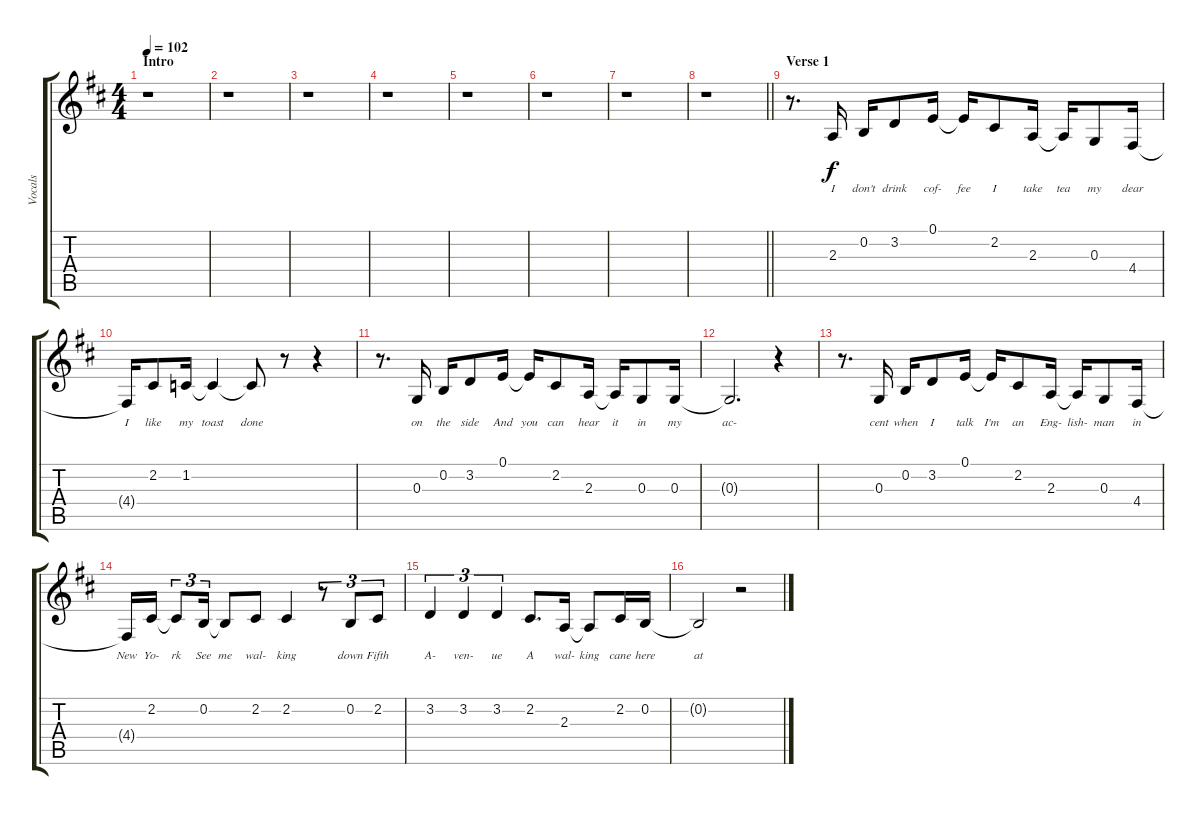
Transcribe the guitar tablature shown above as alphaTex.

\track ("Vocals" "Vocals") {instrument trumpet}
\staff {score tabs}
\tuning (E4 B3 G3 D3 A2 E2) {hide}
\ts (4 4)
\section ("" "Intro")
\tempo 102
\clef g2
\ks d
r.1{dy f instrument trumpet} |
r.1 |
r.1 |
r.1 |
r.1 |
r.1 |
r.1 |
\barLineRight lightlight
r.1 |
\section ("" "Verse 1")
r.8{d} 2.3.16{lyrics (0 "I") lyrics (1 "") lyrics (2 "") lyrics (3 "") lyrics (4 "")} 0.2.16{lyrics (0 "don't") lyrics (1 "") lyrics (2 "") lyrics (3 "") lyrics (4 "")} 3.2.8{lyrics (0 "drink") lyrics (1 "") lyrics (2 "") lyrics (3 "") lyrics (4 "")} 0.1.16{lyrics (0 "cof-") lyrics (1 "") lyrics (2 "") lyrics (3 "") lyrics (4 "")} 0.1{t}.16{lyrics (0 "fee") lyrics (1 "") lyrics (2 "") lyrics (3 "") lyrics (4 "")} 2.2.8{lyrics (0 "I") lyrics (1 "") lyrics (2 "") lyrics (3 "") lyrics (4 "")} 2.3.16{lyrics (0 "take") lyrics (1 "") lyrics (2 "") lyrics (3 "") lyrics (4 "")} 2.3{t}.16{lyrics (0 "tea") lyrics (1 "") lyrics (2 "") lyrics (3 "") lyrics (4 "")} 0.3.8{lyrics (0 "my") lyrics (1 "") lyrics (2 "") lyrics (3 "") lyrics (4 "")} 4.4.16{lyrics (0 "dear") lyrics (1 "") lyrics (2 "") lyrics (3 "") lyrics (4 "")} |
4.4{t}.16{lyrics (0 "I") lyrics (1 "") lyrics (2 "") lyrics (3 "") lyrics (4 "")} 2.2.8{lyrics (0 "like") lyrics (1 "") lyrics (2 "") lyrics (3 "") lyrics (4 "")} 1.2.16{lyrics (0 "my") lyrics (1 "") lyrics (2 "") lyrics (3 "") lyrics (4 "")} 1.2{t}.4{lyrics (0 "toast") lyrics (1 "") lyrics (2 "") lyrics (3 "") lyrics (4 "")} 1.2{t}.8{lyrics (0 "done") lyrics (1 "") lyrics (2 "") lyrics (3 "") lyrics (4 "")} r.8 r.4 |
r.8{d} 0.3.16{lyrics (0 "on") lyrics (1 "") lyrics (2 "") lyrics (3 "") lyrics (4 "")} 0.2.16{lyrics (0 "the") lyrics (1 "") lyrics (2 "") lyrics (3 "") lyrics (4 "")} 3.2.8{lyrics (0 "side") lyrics (1 "") lyrics (2 "") lyrics (3 "") lyrics (4 "")} 0.1.16{lyrics (0 "And") lyrics (1 "") lyrics (2 "") lyrics (3 "") lyrics (4 "")} 0.1{t}.16{lyrics (0 "you") lyrics (1 "") lyrics (2 "") lyrics (3 "") lyrics (4 "")} 2.2.8{lyrics (0 "can") lyrics (1 "") lyrics (2 "") lyrics (3 "") lyrics (4 "")} 2.3.16{lyrics (0 "hear") lyrics (1 "") lyrics (2 "") lyrics (3 "") lyrics (4 "")} 2.3{t}.16{lyrics (0 "it") lyrics (1 "") lyrics (2 "") lyrics (3 "") lyrics (4 "")} 0.3.8{lyrics (0 "in") lyrics (1 "") lyrics (2 "") lyrics (3 "") lyrics (4 "")} 0.3.16{lyrics (0 "my") lyrics (1 "") lyrics (2 "") lyrics (3 "") lyrics (4 "")} |
0.3{t}.2{d lyrics (0 "ac-") lyrics (1 "") lyrics (2 "") lyrics (3 "") lyrics (4 "")} r.4 |
r.8{d} 0.3.16{lyrics (0 "cent") lyrics (1 "") lyrics (2 "") lyrics (3 "") lyrics (4 "")} 0.2.16{lyrics (0 "when") lyrics (1 "") lyrics (2 "") lyrics (3 "") lyrics (4 "")} 3.2.8{lyrics (0 "I") lyrics (1 "") lyrics (2 "") lyrics (3 "") lyrics (4 "")} 0.1.16{lyrics (0 "talk") lyrics (1 "") lyrics (2 "") lyrics (3 "") lyrics (4 "")} 0.1{t}.16{lyrics (0 "I'm") lyrics (1 "") lyrics (2 "") lyrics (3 "") lyrics (4 "")} 2.2.8{lyrics (0 "an") lyrics (1 "") lyrics (2 "") lyrics (3 "") lyrics (4 "")} 2.3.16{lyrics (0 "Eng-") lyrics (1 "") lyrics (2 "") lyrics (3 "") lyrics (4 "")} 2.3{t}.16{lyrics (0 "lish-") lyrics (1 "") lyrics (2 "") lyrics (3 "") lyrics (4 "")} 0.3.8{lyrics (0 "man") lyrics (1 "") lyrics (2 "") lyrics (3 "") lyrics (4 "")} 4.4.16{lyrics (0 "in") lyrics (1 "") lyrics (2 "") lyrics (3 "") lyrics (4 "")} |
4.4{t}.16{lyrics (0 "New") lyrics (1 "") lyrics (2 "") lyrics (3 "") lyrics (4 "")} 2.2.16{lyrics (0 "Yo-") lyrics (1 "") lyrics (2 "") lyrics (3 "") lyrics (4 "")} 2.2{t}.8{tu (3 2) lyrics (0 "rk") lyrics (1 "") lyrics (2 "") lyrics (3 "") lyrics (4 "")} 0.2.16{tu (3 2) lyrics (0 "See") lyrics (1 "") lyrics (2 "") lyrics (3 "") lyrics (4 "")} 0.2{t}.8{lyrics (0 "me") lyrics (1 "") lyrics (2 "") lyrics (3 "") lyrics (4 "")} 2.2.8{lyrics (0 "wal-") lyrics (1 "") lyrics (2 "") lyrics (3 "") lyrics (4 "")} 2.2.4{lyrics (0 "king") lyrics (1 "") lyrics (2 "") lyrics (3 "") lyrics (4 "")} r.8{tu (3 2)} 0.2.8{tu (3 2) lyrics (0 "down") lyrics (1 "") lyrics (2 "") lyrics (3 "") lyrics (4 "")} 2.2.8{tu (3 2) lyrics (0 "Fifth") lyrics (1 "") lyrics (2 "") lyrics (3 "") lyrics (4 "")} |
3.2.4{tu (3 2) lyrics (0 "A-") lyrics (1 "") lyrics (2 "") lyrics (3 "") lyrics (4 "")} 3.2.4{tu (3 2) lyrics (0 "ven-") lyrics (1 "") lyrics (2 "") lyrics (3 "") lyrics (4 "")} 3.2.4{tu (3 2) lyrics (0 "ue") lyrics (1 "") lyrics (2 "") lyrics (3 "") lyrics (4 "")} 2.2.8{d lyrics (0 "A") lyrics (1 "") lyrics (2 "") lyrics (3 "") lyrics (4 "")} 2.3.16{lyrics (0 "wal-") lyrics (1 "") lyrics (2 "") lyrics (3 "") lyrics (4 "")} 2.3{t}.8{lyrics (0 "king") lyrics (1 "") lyrics (2 "") lyrics (3 "") lyrics (4 "")} 2.2.16{lyrics (0 "cane") lyrics (1 "") lyrics (2 "") lyrics (3 "") lyrics (4 "")} 0.2.16{lyrics (0 "here") lyrics (1 "") lyrics (2 "") lyrics (3 "") lyrics (4 "")} |
0.2{t}.2{lyrics (0 "at") lyrics (1 "") lyrics (2 "") lyrics (3 "") lyrics (4 "")} r.2
